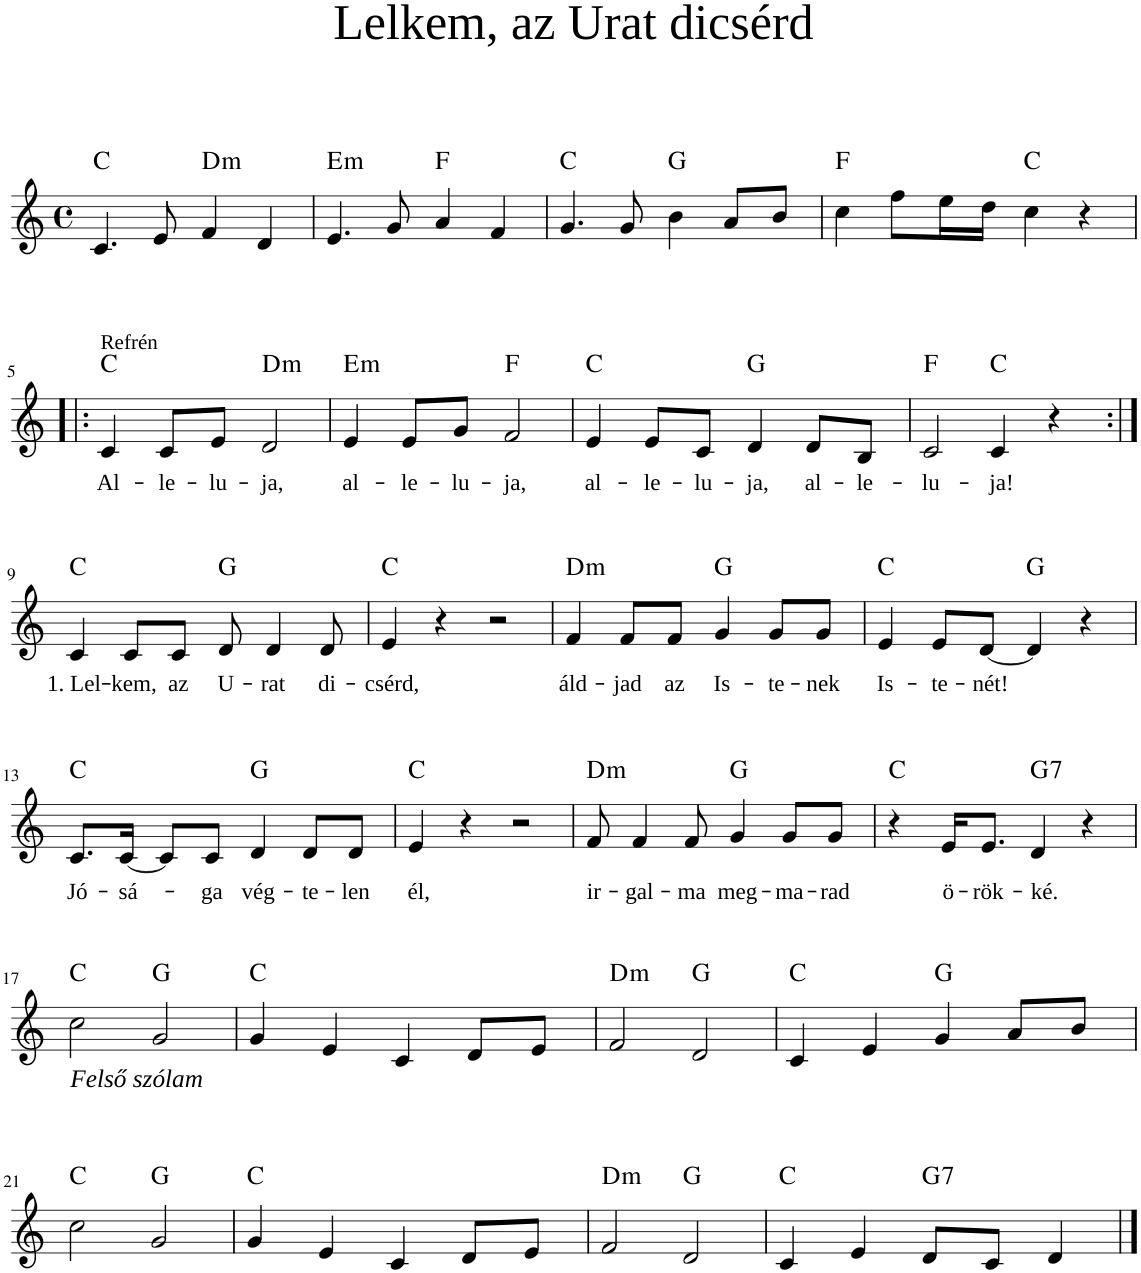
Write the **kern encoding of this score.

**kern	**text	**harte
*part1	*part1	*part1
*staff1	*staff1	*
*I"Piano	*	*
*I'Pno	*	*
*clefG2	*	*
*k[]	*	*
*M4/4	*	*
*met(c)	*	*
=1	=1	=1
4.c/	.	C:maj
8e/	.	.
!	!	!LO:H:kt=m
4f/	.	D:min
4d/	.	.
=2	=2	=2
!	!	!LO:H:kt=m
4.e/	.	E:min
8g/	.	.
4a/	.	F:maj
4f/	.	.
=3	=3	=3
4.g/	.	C:maj
8g/	.	.
4b\	.	G:maj
8a/L	.	.
8b/J	.	.
=4	=4	=4
4cc\	.	F:maj
8ff\L	.	.
16ee\L	.	.
16dd\JJ	.	.
4cc\	.	C:maj
4r	.	.
!!LO:LB:g=z
=5!|:	=5!|:	=5!|:
!LO:TX:a:t=Refrén	!	!
!	!LO:LY:b	!
4c/	Al-	C:maj
!	!LO:LY:b	!
8c/L	-le-	.
!	!LO:LY:b	!
8e/J	-lu-	.
!	!LO:LY:b	!LO:H:kt=m
2d/	-ja,	D:min
=6	=6	=6
!	!LO:LY:b	!LO:H:kt=m
4e/	al-	E:min
!	!LO:LY:b	!
8e/L	-le-	.
!	!LO:LY:b	!
8g/J	-lu-	.
!	!LO:LY:b	!
2f/	-ja,	F:maj
=7	=7	=7
!	!LO:LY:b	!
4e/	al-	C:maj
!	!LO:LY:b	!
8e/L	-le-	.
!	!LO:LY:b	!
8c/J	-lu-	.
!	!LO:LY:b	!
4d/	-ja,	G:maj
!	!LO:LY:b	!
8d/L	al-	.
!	!LO:LY:b	!
8B/J	-le-	.
=8	=8	=8
!	!LO:LY:b	!
2c/	-lu-	F:maj
!	!LO:LY:b	!
4c/	-ja!	C:maj
4r	.	.
!!LO:LB:g=z
=9:|!	=9:|!	=9:|!
!	!LO:LY:b	!
4c/	1. Lel-	C:maj
!	!LO:LY:b	!
8c/L	-kem,	.
!	!LO:LY:b	!
8c/J	az	.
!	!LO:LY:b	!
8d/	U-	G:maj
!	!LO:LY:b	!
4d/	-rat	.
!	!LO:LY:b	!
8d/	di-	.
=10	=10	=10
!	!LO:LY:b	!
4e/	-csérd,	C:maj
4r	.	.
2r	.	.
=11	=11	=11
!	!LO:LY:b	!LO:H:kt=m
4f/	áld-	D:min
!	!LO:LY:b	!
8f/L	-jad	.
!	!LO:LY:b	!
8f/J	az	.
!	!LO:LY:b	!
4g/	Is-	G:maj
!	!LO:LY:b	!
8g/L	-te-	.
!	!LO:LY:b	!
8g/J	-nek	.
=12	=12	=12
!	!LO:LY:b	!
4e/	Is-	C:maj
!	!LO:LY:b	!
8e/L	-te-	.
!	!LO:LY:b	!
[8d/J	-nét!	.
4d/]	.	G:maj
4r	.	.
!!LO:LB:g=z
=13	=13	=13
!	!LO:LY:b	!
8.c/L	Jó-	C:maj
!	!LO:LY:b	!
[16c/Jk	-sá-	.
8c/L]	.	.
!	!LO:LY:b	!
8c/J	-ga	.
!	!LO:LY:b	!
4d/	vég-	G:maj
!	!LO:LY:b	!
8d/L	-te-	.
!	!LO:LY:b	!
8d/J	-len	.
=14	=14	=14
!	!LO:LY:b	!
4e/	él,	C:maj
4r	.	.
2r	.	.
=15	=15	=15
!	!LO:LY:b	!LO:H:kt=m
8f/	ir-	D:min
!	!LO:LY:b	!
4f/	-gal-	.
!	!LO:LY:b	!
8f/	-ma	.
!	!LO:LY:b	!
4g/	meg-	G:maj
!	!LO:LY:b	!
8g/L	-ma-	.
!	!LO:LY:b	!
8g/J	-rad	.
=16	=16	=16
4r	.	C:maj
!	!LO:LY:b	!
16e/KL	ö-	.
!	!LO:LY:b	!
8.e/J	-rök-	.
!	!LO:LY:b	!LO:H:kt=7
4d/	-ké.-	G:7
4r	.	.
!!LO:LB:g=z
=17	=17	=17
!LO:TX:b:i:t=Felső szólam	!	!
2cc\	.	C:maj
2g/	.	G:maj
=18	=18	=18
4g/	.	C:maj
4e/	.	.
4c/	.	.
8d/L	.	.
8e/J	.	.
=19	=19	=19
!	!	!LO:H:kt=m
2f/	.	D:min
2d/	.	G:maj
=20	=20	=20
4c/	.	C:maj
4e/	.	.
4g/	.	G:maj
8a/L	.	.
8b/J	.	.
!!LO:LB:g=z
=21	=21	=21
2cc\	.	C:maj
2g/	.	G:maj
=22	=22	=22
4g/	.	C:maj
4e/	.	.
4c/	.	.
8d/L	.	.
8e/J	.	.
=23	=23	=23
!	!	!LO:H:kt=m
2f/	.	D:min
2d/	.	G:maj
=24	=24	=24
4c/	.	C:maj
4e/	.	.
!	!	!LO:H:kt=7
8d/L	.	G:7
8c/J	.	.
4d/	.	.
==	==	==
*-	*-	*-
